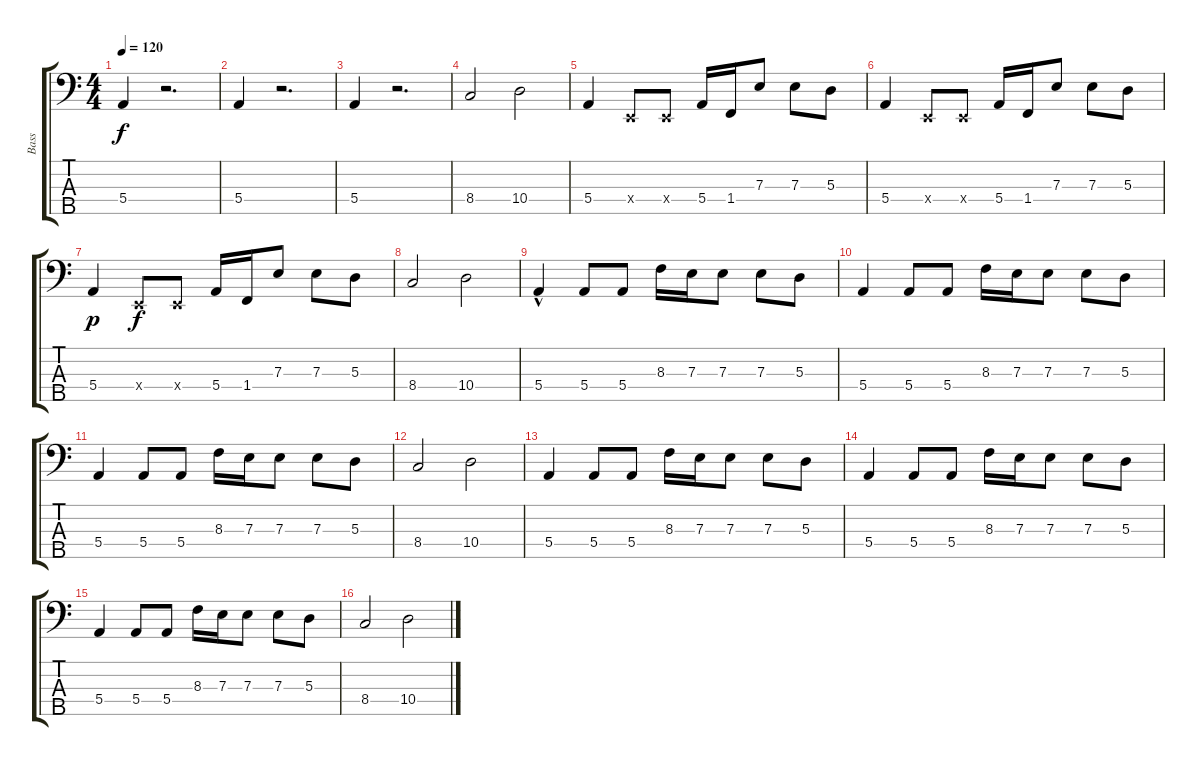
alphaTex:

\track ("Bass" "Bass") {instrument electricbassfinger}
\staff {score tabs}
\tuning (G2 D2 A1 E1 B0) {hide}
\ts (4 4)
\tempo 120
\clef f4
\ks c
5.4.4{dy f} r.2{d} |
5.4.4 r.2{d} |
5.4.4 r.2{d} |
8.4.2 10.4.2 |
5.4.4 0.4{x}.8 0.4{x}.8 5.4.16 1.4.16 7.3.8 7.3.8 5.3.8 |
5.4.4 0.4{x}.8 0.4{x}.8 5.4.16 1.4.16 7.3.8 7.3.8 5.3.8 |
5.4.4{dy p} 0.4{x}.8{dy f} 0.4{x}.8 5.4.16 1.4.16 7.3.8 7.3.8 5.3.8 |
8.4.2 10.4.2 |
5.4{hac}.4 5.4.8 5.4.8 8.3.16 7.3.16 7.3.8 7.3.8 5.3.8 |
5.4.4 5.4.8 5.4.8 8.3.16 7.3.16 7.3.8 7.3.8 5.3.8 |
5.4.4 5.4.8 5.4.8 8.3.16 7.3.16 7.3.8 7.3.8 5.3.8 |
8.4.2 10.4.2 |
5.4.4 5.4.8 5.4.8 8.3.16 7.3.16 7.3.8 7.3.8 5.3.8 |
5.4.4 5.4.8 5.4.8 8.3.16 7.3.16 7.3.8 7.3.8 5.3.8 |
5.4.4 5.4.8 5.4.8 8.3.16 7.3.16 7.3.8 7.3.8 5.3.8 |
8.4.2 10.4.2
